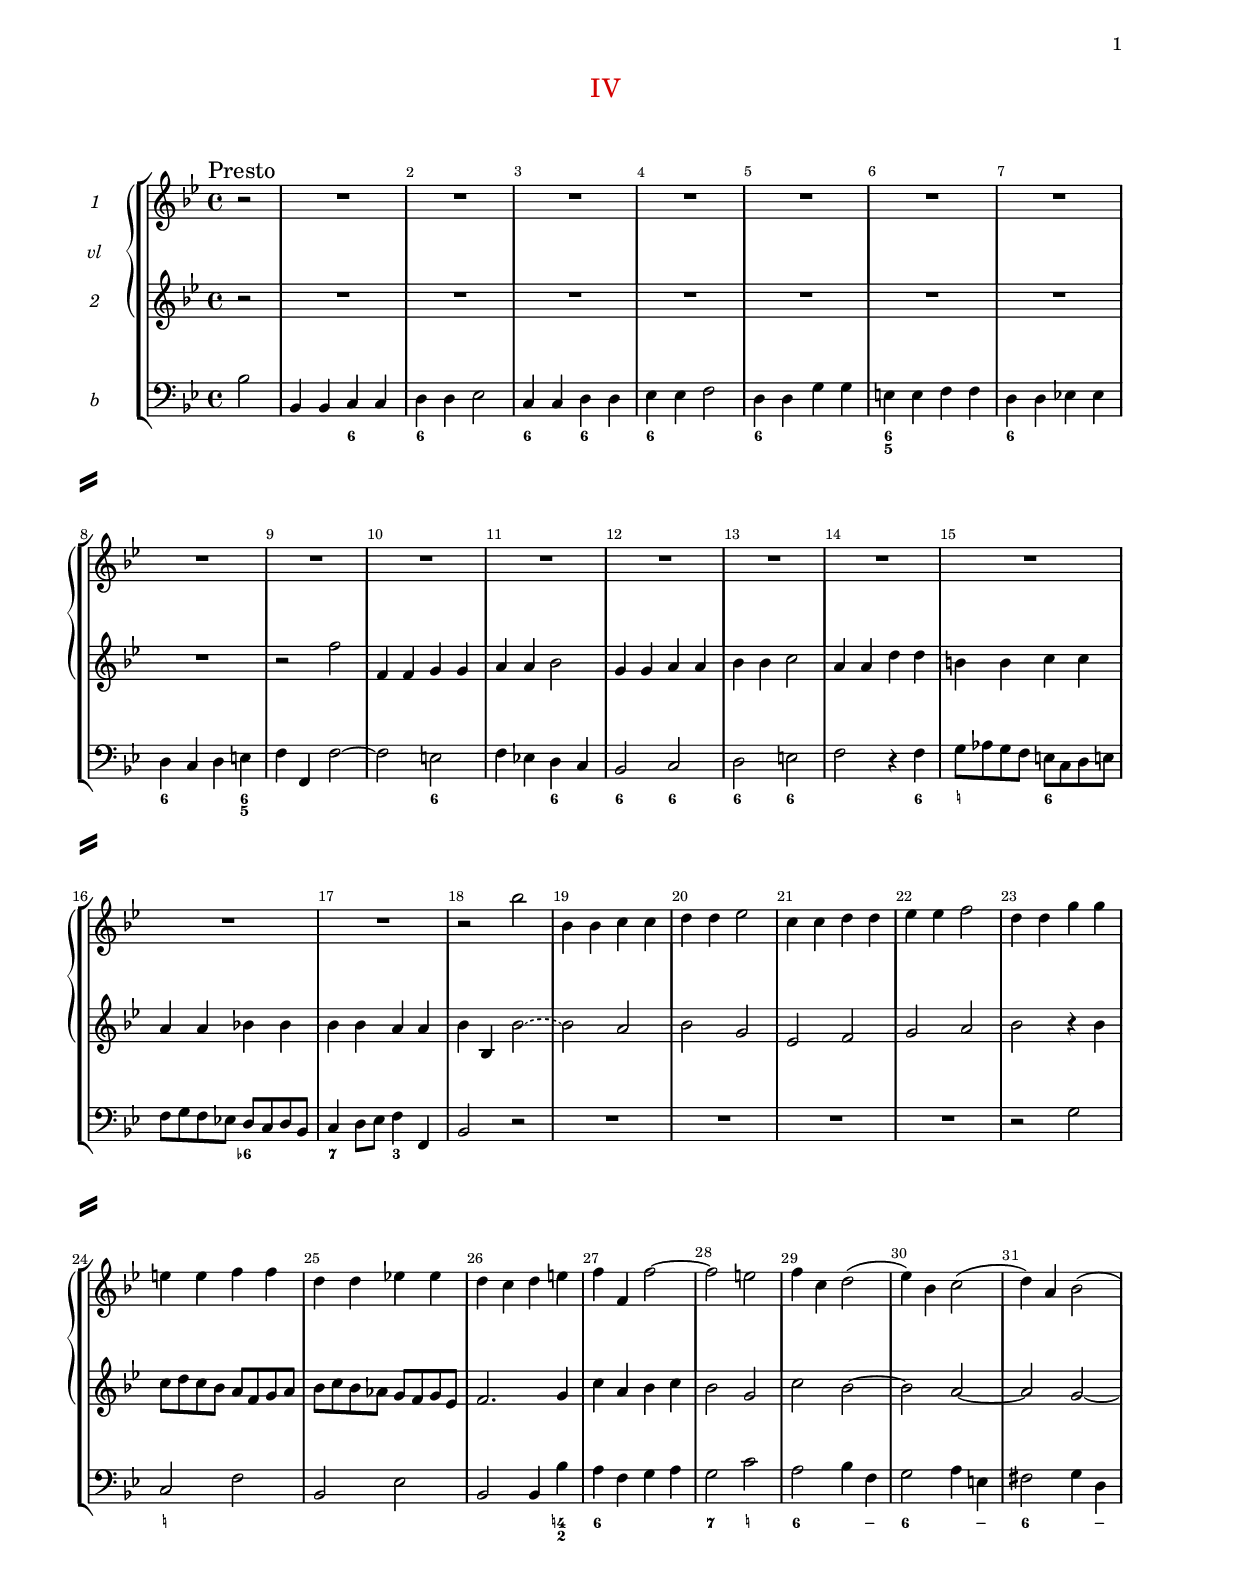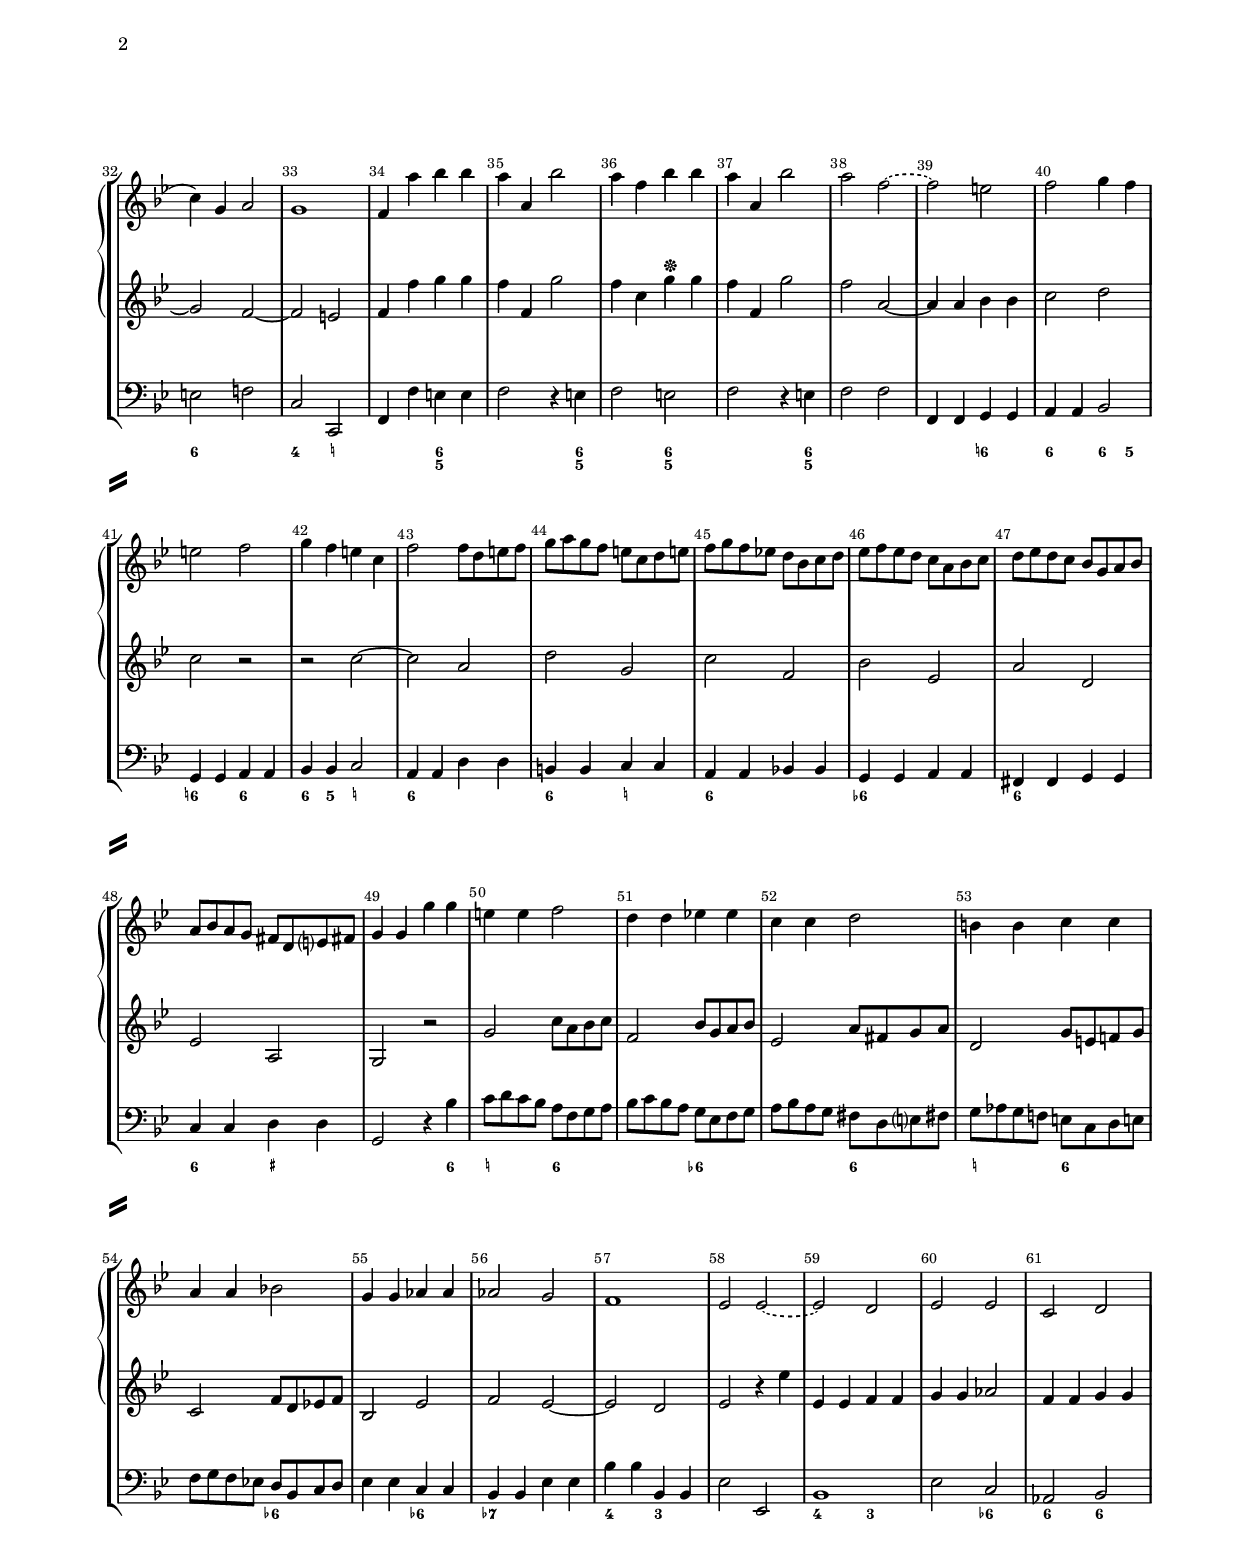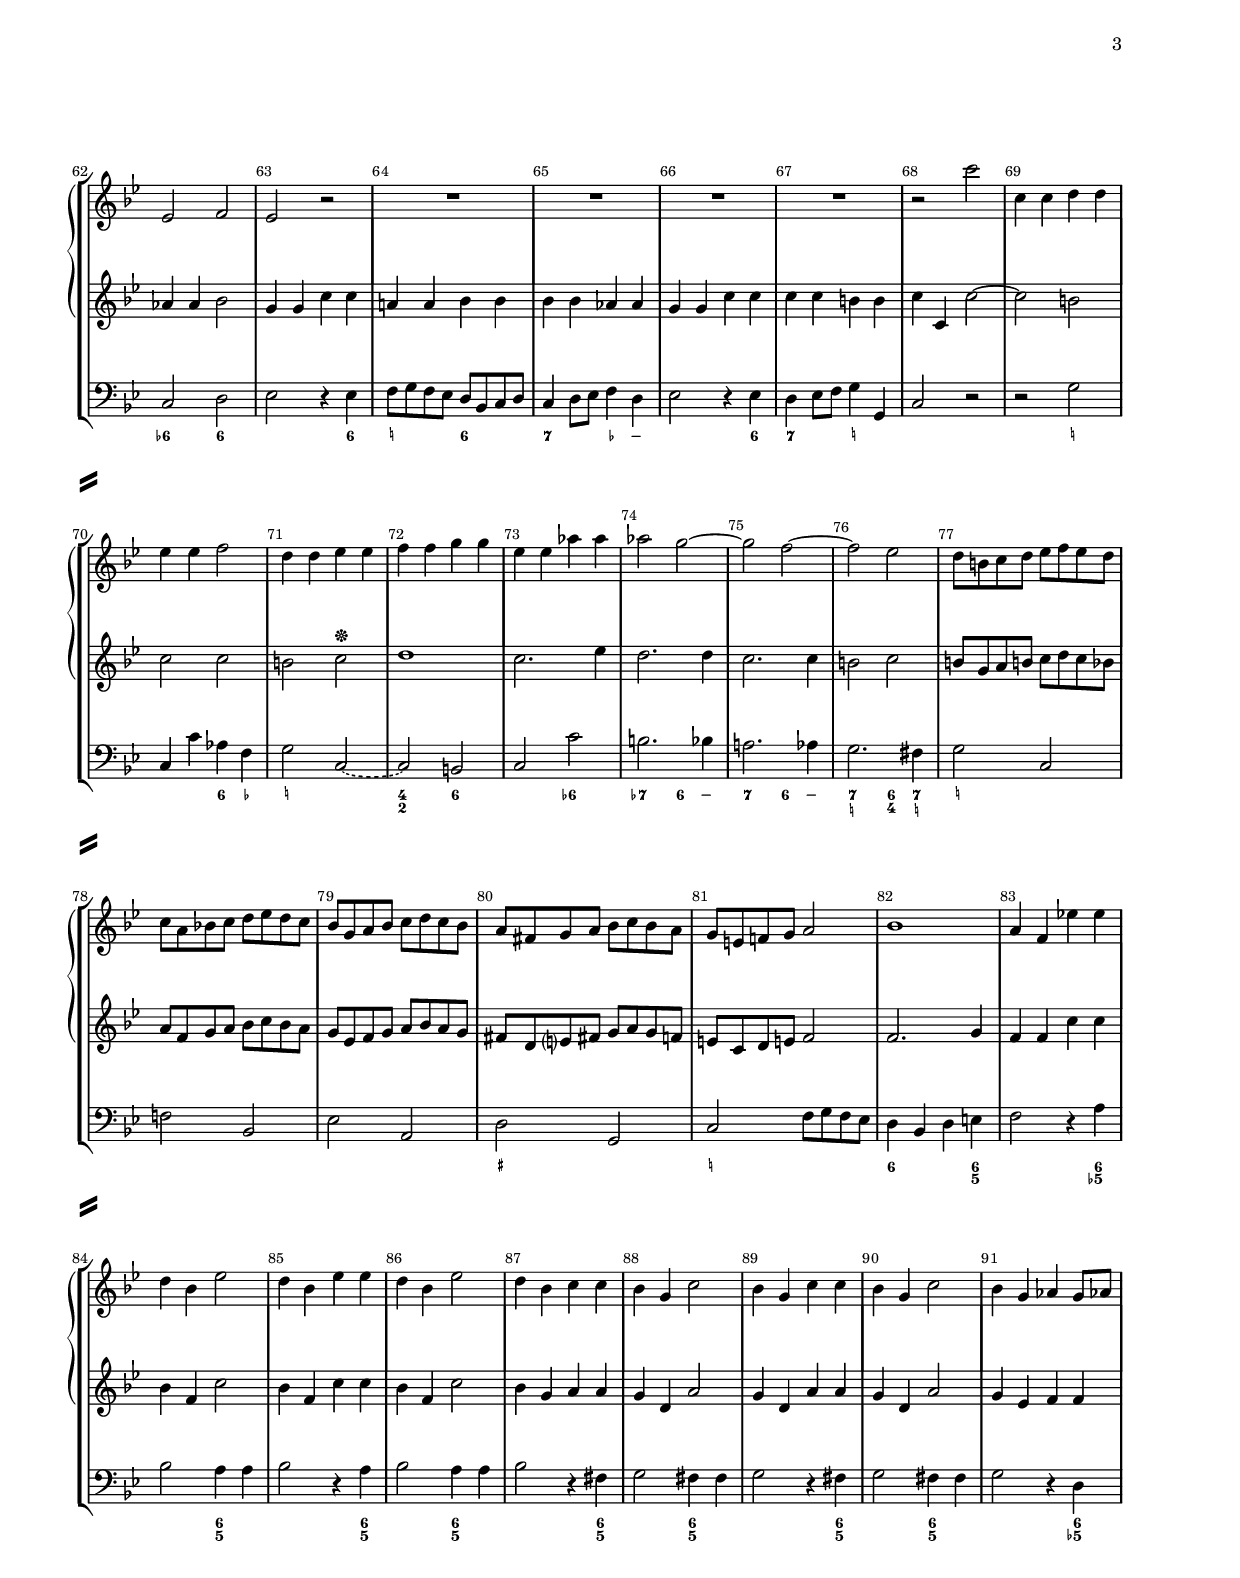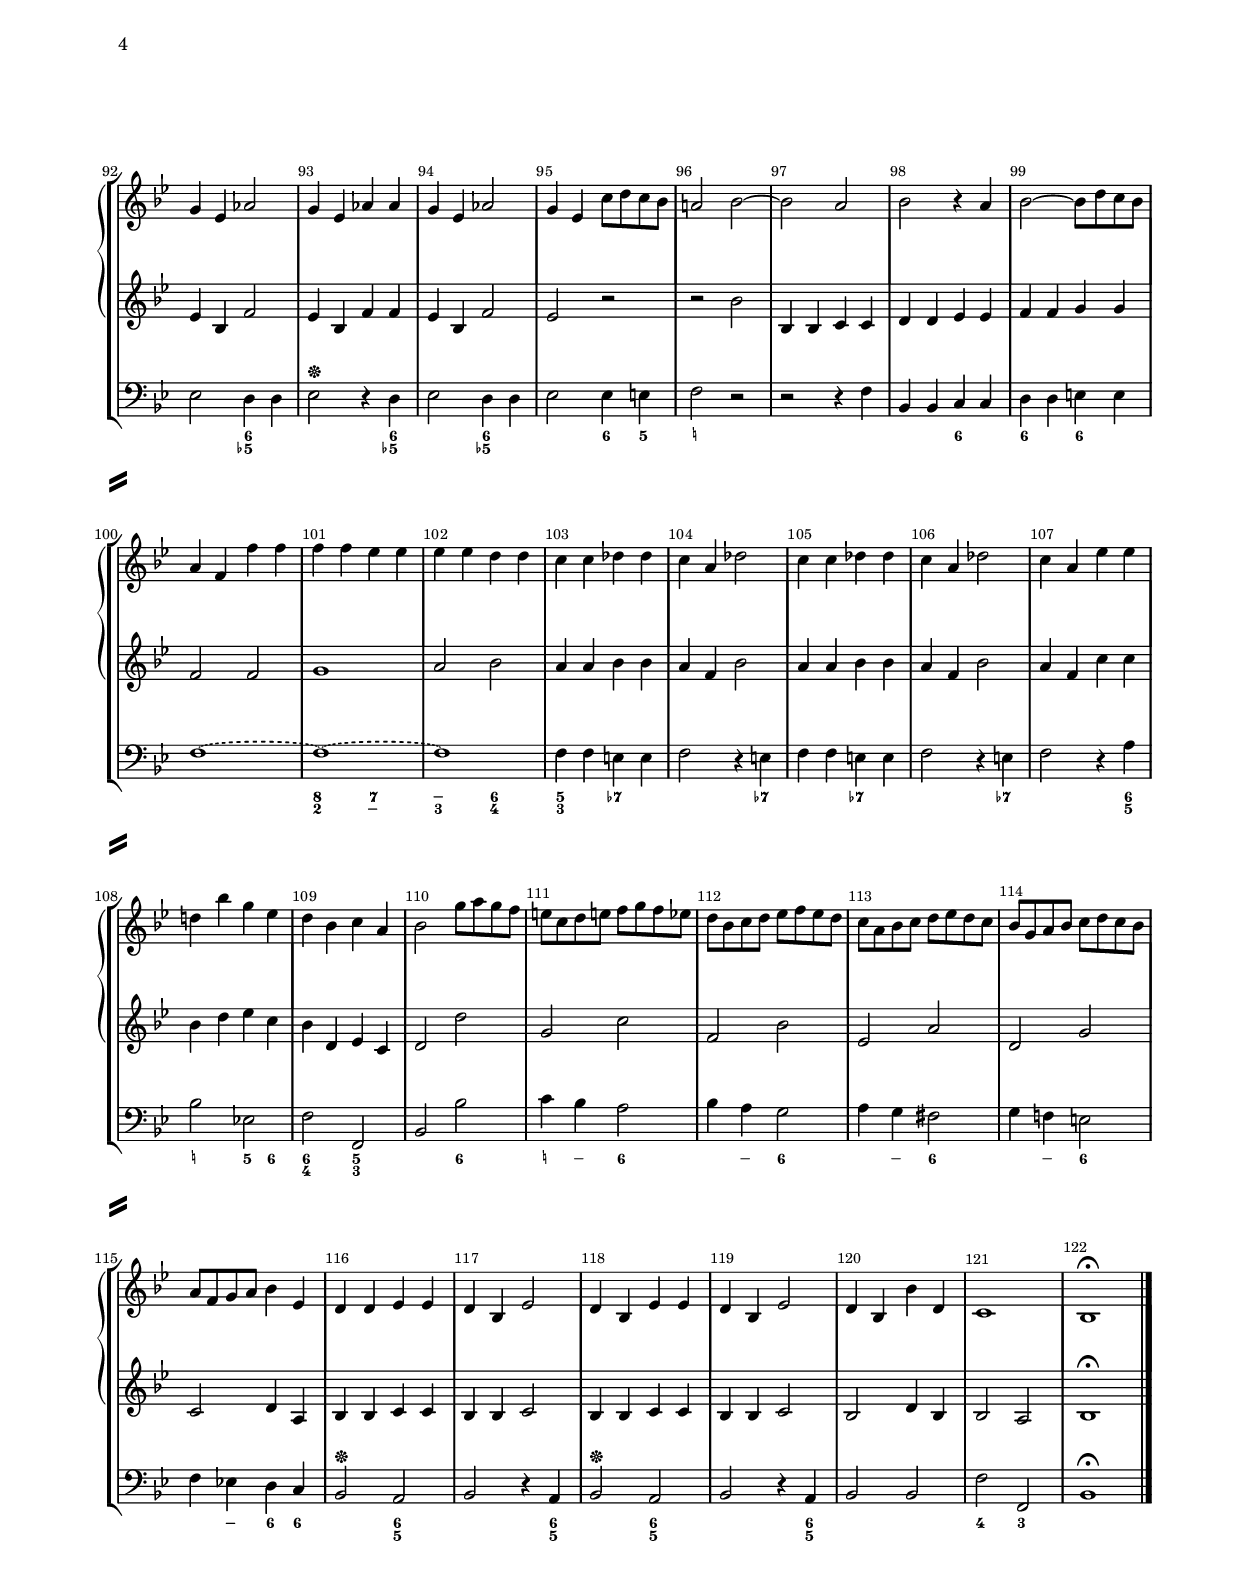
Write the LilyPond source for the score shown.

\version "2.22.0"

\include "../definitions.ly"

\paper {
  % #(define (page-post-process layout pages) (ly:create-toc-file layout pages))
}

#(set-global-staff-size 15.87)

\book {
  % \bookpart {
  %   \header {
  %     number = "I"
  %   }
  %   \paper { indent = 2\cm }
  %   \tocSection "1" "Allabreve"
  %   \score {
  %     <<
  %       \new StaffGroup <<
  %         \new GrandStaff \with { \smallGroupDistance } <<
  %           \set GrandStaff.instrumentName = "Violino"
  %           \new Staff {
  %             \set Staff.instrumentName = "I"
  %             \IViolinoI
  %           }
  %           \new Staff {
  %             \set Staff.instrumentName = "II"
  %             \IViolinoII
  %           }
  %         >>
  %         \new Staff {
  %           \set Staff.instrumentName = "Basso"
  %           % \transpose c c,
  %           \IBassi
  %         }
  %       >>
  %       \new FiguredBass { \IBassFigures }
  %     >>
  %     \layout { }
  %     \midi { \tempo 2 = 120 }
  %   }
  % }
  % \bookpart {
  %   \header {
  %     number = "II"
  %   }
  %   \tocSection "2" "Allegro"
  %   \score {
  %     <<
  %       \new StaffGroup <<
  %         \new GrandStaff \with { \smallGroupDistance } <<
  %           \set GrandStaff.instrumentName = "vl"
  %           \new Staff {
  %             \set Staff.instrumentName = "1"
  %             \IIViolinoI
  %           }
  %           \new Staff {
  %             \set Staff.instrumentName = "2"
  %             \IIViolinoII
  %           }
  %         >>
  %         \new Staff {
  %           \set Staff.instrumentName = "b"
  %           % \transpose c c,
  %           \IIBassi
  %         }
  %       >>
  %       \new FiguredBass { \IIBassFigures }
  %     >>
  %     \layout { }
  %     \midi { \tempo 4 = 130 }
  %   }
  % }
  % \bookpart {
  %   \header {
  %     number = "III"
  %   }
  %   \tocSection "3" "Allegro"
  %   \score {
  %     <<
  %       \new StaffGroup <<
  %         \new GrandStaff \with { \smallGroupDistance } <<
  %           \set GrandStaff.instrumentName = "vl"
  %           \new Staff {
  %             \set Staff.instrumentName = "1"
  %             \IIIViolinoI
  %           }
  %           \new Staff {
  %             \set Staff.instrumentName = "2"
  %             \IIIViolinoII
  %           }
  %         >>
  %         \new Staff {
  %           \set Staff.instrumentName = "b"
  %           % \transpose c c,
  %           \IIIBassi
  %         }
  %       >>
  %       \new FiguredBass { \IIIBassFigures }
  %     >>
  %     \layout { }
  %     \midi { \tempo 2 = 130 }
  %   }
  % }
  \bookpart {
    \header {
      number = "IV"
    }
    \tocSection "4" "Presto"
    \score {
      <<
        \new StaffGroup <<
          \new GrandStaff \with { \smallGroupDistance } <<
            \set GrandStaff.instrumentName = "vl"
            \new Staff {
              \set Staff.instrumentName = "1"
              \IVViolinoI
            }
            \new Staff {
              \set Staff.instrumentName = "2"
              \IVViolinoII
            }
          >>
          \new Staff {
            \set Staff.instrumentName = "b"
            % \transpose c c,
            \IVBassi
          }
        >>
        \new FiguredBass { \IVBassFigures }
      >>
      \layout { }
      \midi { \tempo 1 = 60 }
    }
  }
}
